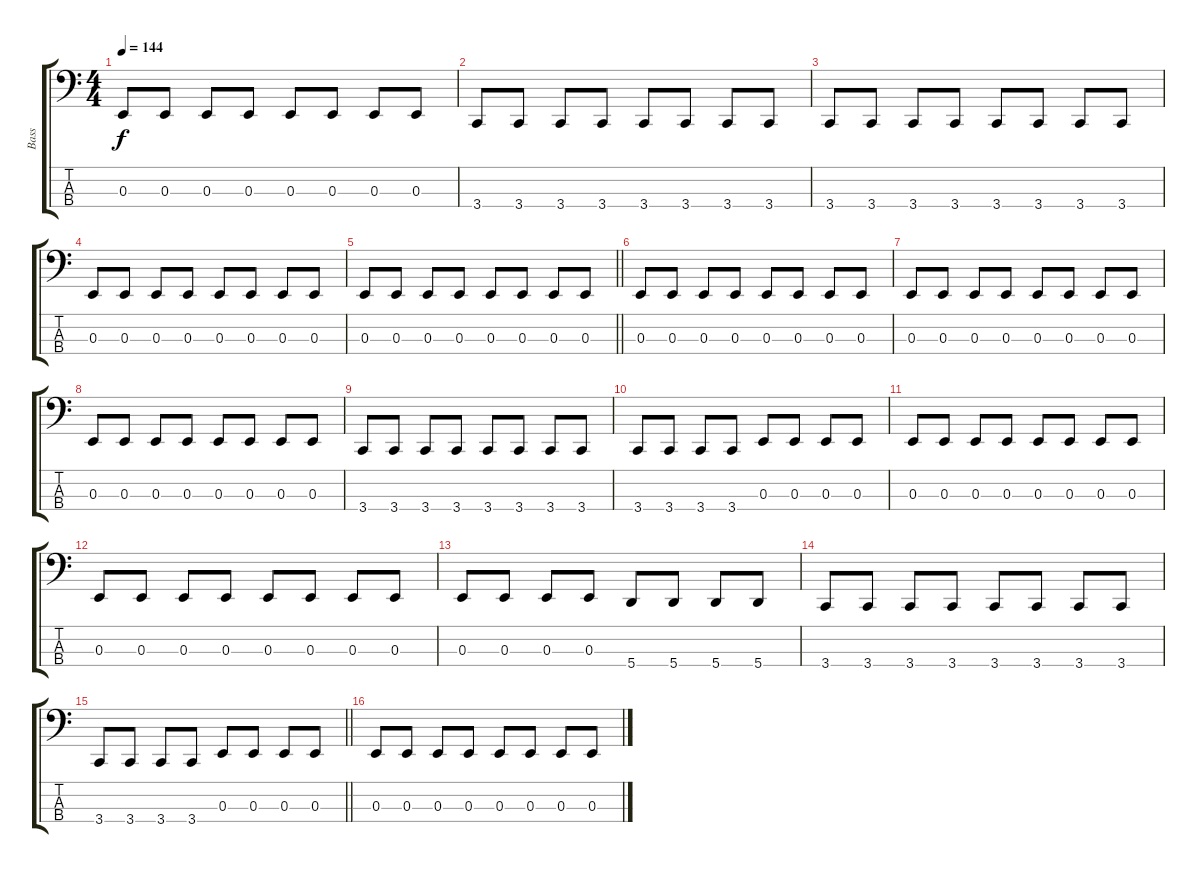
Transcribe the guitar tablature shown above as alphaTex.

\track ("Bass" "Bass") {instrument electricbassfinger}
\staff {score tabs}
\tuning (D2 A1 E1 A0) {hide}
\ts (4 4)
\tempo 144
\clef f4
\ks c
0.3.8{dy f} 0.3.8 0.3.8 0.3.8 0.3.8 0.3.8 0.3.8 0.3.8 |
3.4.8 3.4.8 3.4.8 3.4.8 3.4.8 3.4.8 3.4.8 3.4.8 |
3.4.8 3.4.8 3.4.8 3.4.8 3.4.8 3.4.8 3.4.8 3.4.8 |
0.3.8 0.3.8 0.3.8 0.3.8 0.3.8 0.3.8 0.3.8 0.3.8 |
\barLineRight lightlight
0.3.8 0.3.8 0.3.8 0.3.8 0.3.8 0.3.8 0.3.8 0.3.8 |
0.3.8 0.3.8 0.3.8 0.3.8 0.3.8 0.3.8 0.3.8 0.3.8 |
0.3.8 0.3.8 0.3.8 0.3.8 0.3.8 0.3.8 0.3.8 0.3.8 |
0.3.8 0.3.8 0.3.8 0.3.8 0.3.8 0.3.8 0.3.8 0.3.8 |
3.4.8 3.4.8 3.4.8 3.4.8 3.4.8 3.4.8 3.4.8 3.4.8 |
3.4.8 3.4.8 3.4.8 3.4.8 0.3.8 0.3.8 0.3.8 0.3.8 |
0.3.8 0.3.8 0.3.8 0.3.8 0.3.8 0.3.8 0.3.8 0.3.8 |
0.3.8 0.3.8 0.3.8 0.3.8 0.3.8 0.3.8 0.3.8 0.3.8 |
0.3.8 0.3.8 0.3.8 0.3.8 5.4.8 5.4.8 5.4.8 5.4.8 |
3.4.8 3.4.8 3.4.8 3.4.8 3.4.8 3.4.8 3.4.8 3.4.8 |
\barLineRight lightlight
3.4.8 3.4.8 3.4.8 3.4.8 0.3.8 0.3.8 0.3.8 0.3.8 |
0.3.8 0.3.8 0.3.8 0.3.8 0.3.8 0.3.8 0.3.8 0.3.8
